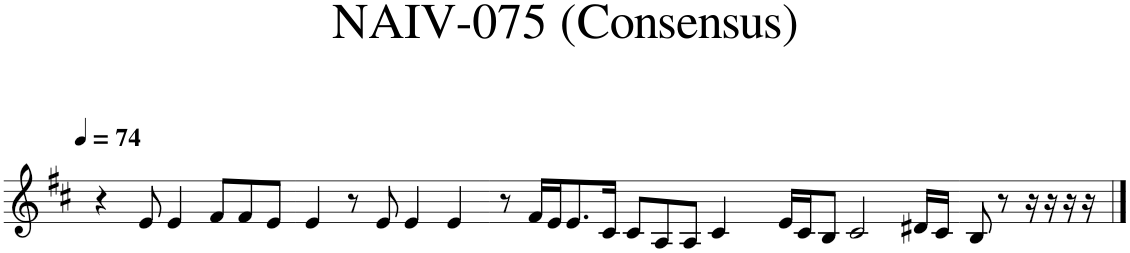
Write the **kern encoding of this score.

**kern
*part1
*staff1
*I"Piano
*I'Pno.
*clefG2
*k[f#c#]
=1
4r
8e/
4e/
8f#/L
8f#/
8e/J
=2
4e/
8r
8e/
4e/
4e/
=3
8r
16f#/LL
16e/J
8.e/
16c#/Jk
8c#/L
8A/
8A/J
[8c#/
=4
8c#/]
16e/LL
16c#/J
8B/J
2c#/
16d#X/LL
16c#/JJ
=5
8B/
8r
16r
16r
16r
16r
==
*-
